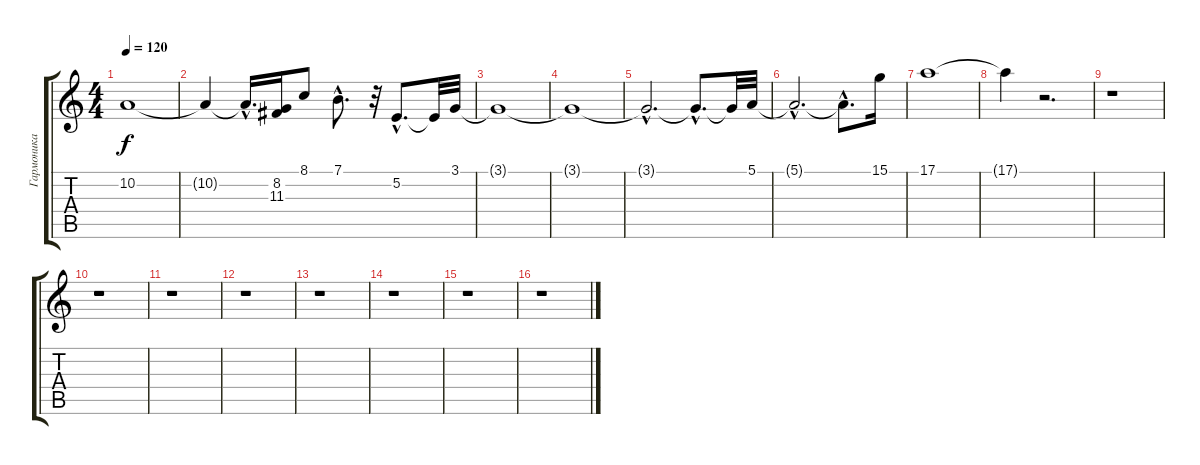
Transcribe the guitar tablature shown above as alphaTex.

\track ("Гармоника" "Гармоника") {instrument harmonica}
\staff {score tabs}
\tuning (E4 B3 G3 D3 A2 E2) {hide}
\ts (4 4)
\tempo 120
\clef g2
\ks c
10.2.1{dy f} |
10.2{t}.4 10.2{hac t}.16{d} (8.2 11.3).16 8.1.8 7.1{hac}.8{d} r.32 5.2{hac}.8{d} 5.2{t}.32 3.1.32 |
3.1{t}.1 |
3.1{t}.1 |
3.1{hac t}.2{d} 3.1{hac t}.8{d} 3.1{t}.32 5.1.32 |
5.1{hac t}.2{d} 5.1{hac t}.8{d} 15.1.16 |
17.1.1 |
17.1{t}.4 r.2{d} |
r.1 |
r.1 |
r.1 |
r.1 |
r.1 |
r.1 |
r.1 |
r.1
